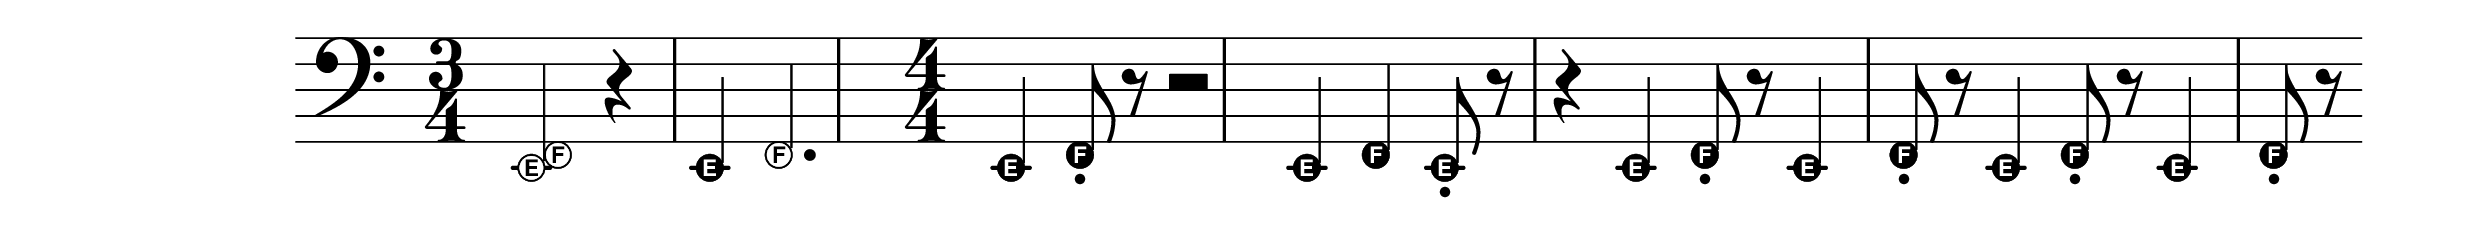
\version "2.22.0"
\header {
    titleHtml = "Les Dents de la mer"
    descriptionHtml = "<h1>Seconde mineure (demi-ton) ascendante</h1><p><a href='https://www.youtube.com/watch?v=ZvCI-gNK_y4#t=0s'>Lien YouTube</a></p>"
}

scoreToInclude = \relative c' {
    \clef bass
    \numericTimeSignature
    \time 3/4
    % Interval
    <e,, f>2 r4
    % Interval
    e4 f2.
    % Music
    \time 4/4
    e4 f8-.
    r8 r2
    e4 f4 e8-. r8 r4
    e4 f8-. r8 e4 f8-. r8
    e4 f8-. r8 e4 f8-. r8
  }

\include "./templates/outputWithEasyHeads.ly"

